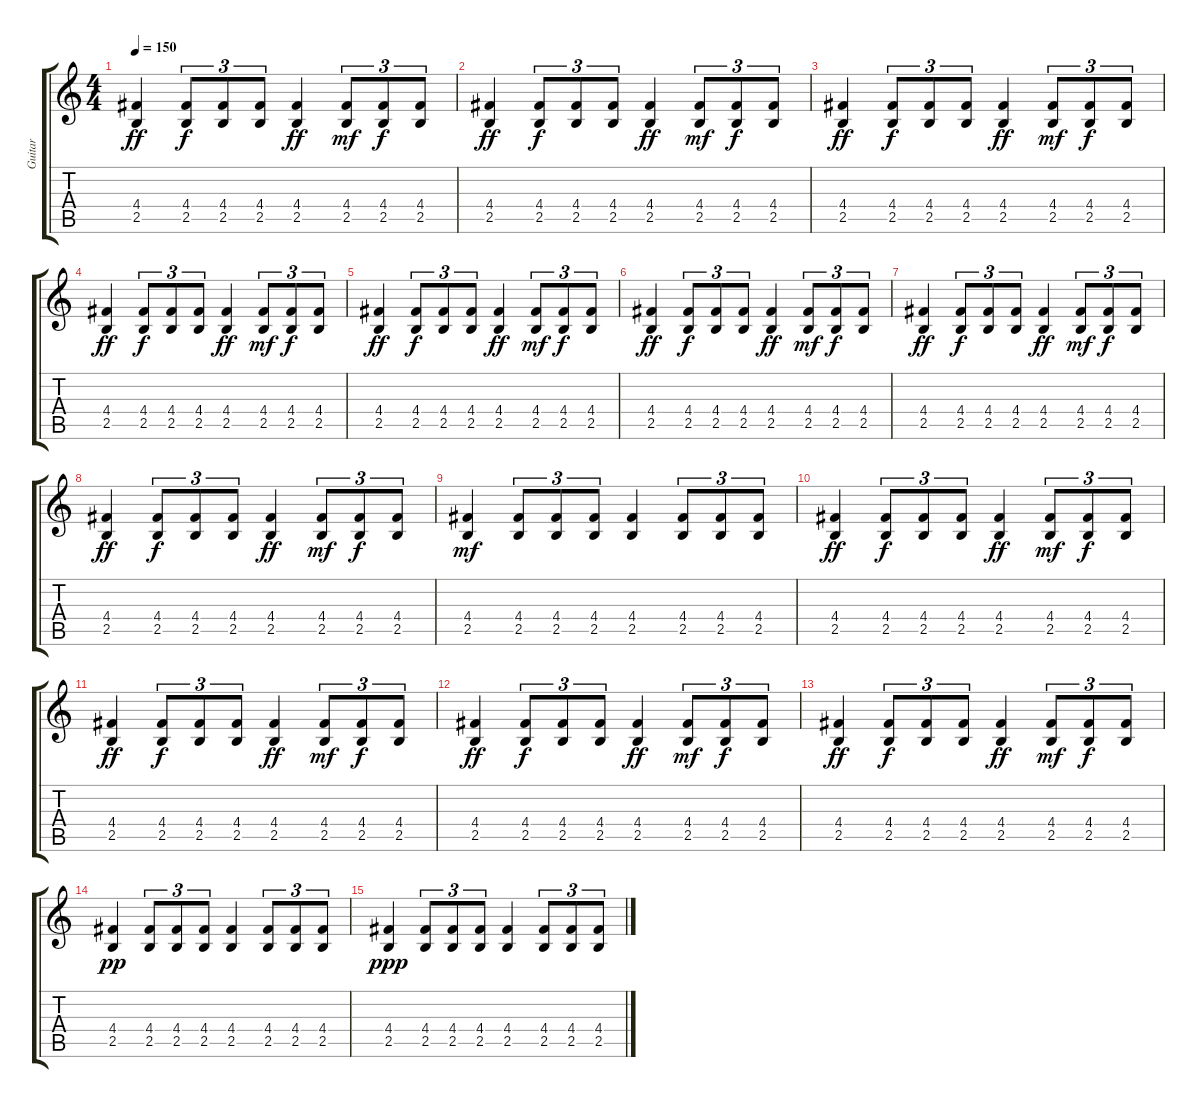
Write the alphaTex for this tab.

\track ("Guitar" "Guitar") {instrument overdrivenguitar}
\staff {score tabs}
\tuning (E4 B3 G3 D3 A2 E2) {hide}
\ts (4 4)
\tempo 150
\clef g2
\ks c
(4.4 2.5).4{dy ff} (4.4 2.5).8{tu (3 2) dy f} (4.4 2.5).8{tu (3 2)} (4.4 2.5).8{tu (3 2)} (4.4 2.5).4{dy ff} (4.4 2.5).8{tu (3 2) dy mf} (4.4 2.5).8{tu (3 2) dy f} (4.4 2.5).8{tu (3 2)} |
(4.4 2.5).4{dy ff} (4.4 2.5).8{tu (3 2) dy f} (4.4 2.5).8{tu (3 2)} (4.4 2.5).8{tu (3 2)} (4.4 2.5).4{dy ff} (4.4 2.5).8{tu (3 2) dy mf} (4.4 2.5).8{tu (3 2) dy f} (4.4 2.5).8{tu (3 2)} |
(4.4 2.5).4{dy ff} (4.4 2.5).8{tu (3 2) dy f} (4.4 2.5).8{tu (3 2)} (4.4 2.5).8{tu (3 2)} (4.4 2.5).4{dy ff} (4.4 2.5).8{tu (3 2) dy mf} (4.4 2.5).8{tu (3 2) dy f} (4.4 2.5).8{tu (3 2)} |
(4.4 2.5).4{dy ff} (4.4 2.5).8{tu (3 2) dy f} (4.4 2.5).8{tu (3 2)} (4.4 2.5).8{tu (3 2)} (4.4 2.5).4{dy ff} (4.4 2.5).8{tu (3 2) dy mf} (4.4 2.5).8{tu (3 2) dy f} (4.4 2.5).8{tu (3 2)} |
(4.4 2.5).4{dy ff} (4.4 2.5).8{tu (3 2) dy f} (4.4 2.5).8{tu (3 2)} (4.4 2.5).8{tu (3 2)} (4.4 2.5).4{dy ff} (4.4 2.5).8{tu (3 2) dy mf} (4.4 2.5).8{tu (3 2) dy f} (4.4 2.5).8{tu (3 2)} |
(4.4 2.5).4{dy ff} (4.4 2.5).8{tu (3 2) dy f} (4.4 2.5).8{tu (3 2)} (4.4 2.5).8{tu (3 2)} (4.4 2.5).4{dy ff} (4.4 2.5).8{tu (3 2) dy mf} (4.4 2.5).8{tu (3 2) dy f} (4.4 2.5).8{tu (3 2)} |
(4.4 2.5).4{dy ff} (4.4 2.5).8{tu (3 2) dy f} (4.4 2.5).8{tu (3 2)} (4.4 2.5).8{tu (3 2)} (4.4 2.5).4{dy ff} (4.4 2.5).8{tu (3 2) dy mf} (4.4 2.5).8{tu (3 2) dy f} (4.4 2.5).8{tu (3 2)} |
(4.4 2.5).4{dy ff} (4.4 2.5).8{tu (3 2) dy f} (4.4 2.5).8{tu (3 2)} (4.4 2.5).8{tu (3 2)} (4.4 2.5).4{dy ff} (4.4 2.5).8{tu (3 2) dy mf} (4.4 2.5).8{tu (3 2) dy f} (4.4 2.5).8{tu (3 2)} |
(4.4 2.5).4{dy mf} (4.4 2.5).8{tu (3 2)} (4.4 2.5).8{tu (3 2)} (4.4 2.5).8{tu (3 2)} (4.4 2.5).4 (4.4 2.5).8{tu (3 2)} (4.4 2.5).8{tu (3 2)} (4.4 2.5).8{tu (3 2)} |
(4.4 2.5).4{dy ff} (4.4 2.5).8{tu (3 2) dy f} (4.4 2.5).8{tu (3 2)} (4.4 2.5).8{tu (3 2)} (4.4 2.5).4{dy ff} (4.4 2.5).8{tu (3 2) dy mf} (4.4 2.5).8{tu (3 2) dy f} (4.4 2.5).8{tu (3 2)} |
(4.4 2.5).4{dy ff} (4.4 2.5).8{tu (3 2) dy f} (4.4 2.5).8{tu (3 2)} (4.4 2.5).8{tu (3 2)} (4.4 2.5).4{dy ff} (4.4 2.5).8{tu (3 2) dy mf} (4.4 2.5).8{tu (3 2) dy f} (4.4 2.5).8{tu (3 2)} |
(4.4 2.5).4{dy ff} (4.4 2.5).8{tu (3 2) dy f} (4.4 2.5).8{tu (3 2)} (4.4 2.5).8{tu (3 2)} (4.4 2.5).4{dy ff} (4.4 2.5).8{tu (3 2) dy mf} (4.4 2.5).8{tu (3 2) dy f} (4.4 2.5).8{tu (3 2)} |
(4.4 2.5).4{dy ff} (4.4 2.5).8{tu (3 2) dy f} (4.4 2.5).8{tu (3 2)} (4.4 2.5).8{tu (3 2)} (4.4 2.5).4{dy ff} (4.4 2.5).8{tu (3 2) dy mf} (4.4 2.5).8{tu (3 2) dy f} (4.4 2.5).8{tu (3 2)} |
(4.4 2.5).4{dy pp} (4.4 2.5).8{tu (3 2)} (4.4 2.5).8{tu (3 2)} (4.4 2.5).8{tu (3 2)} (4.4 2.5).4 (4.4 2.5).8{tu (3 2)} (4.4 2.5).8{tu (3 2)} (4.4 2.5).8{tu (3 2)} |
(4.4 2.5).4{dy ppp} (4.4 2.5).8{tu (3 2)} (4.4 2.5).8{tu (3 2)} (4.4 2.5).8{tu (3 2)} (4.4 2.5).4 (4.4 2.5).8{tu (3 2)} (4.4 2.5).8{tu (3 2)} (4.4 2.5).8{tu (3 2)}
